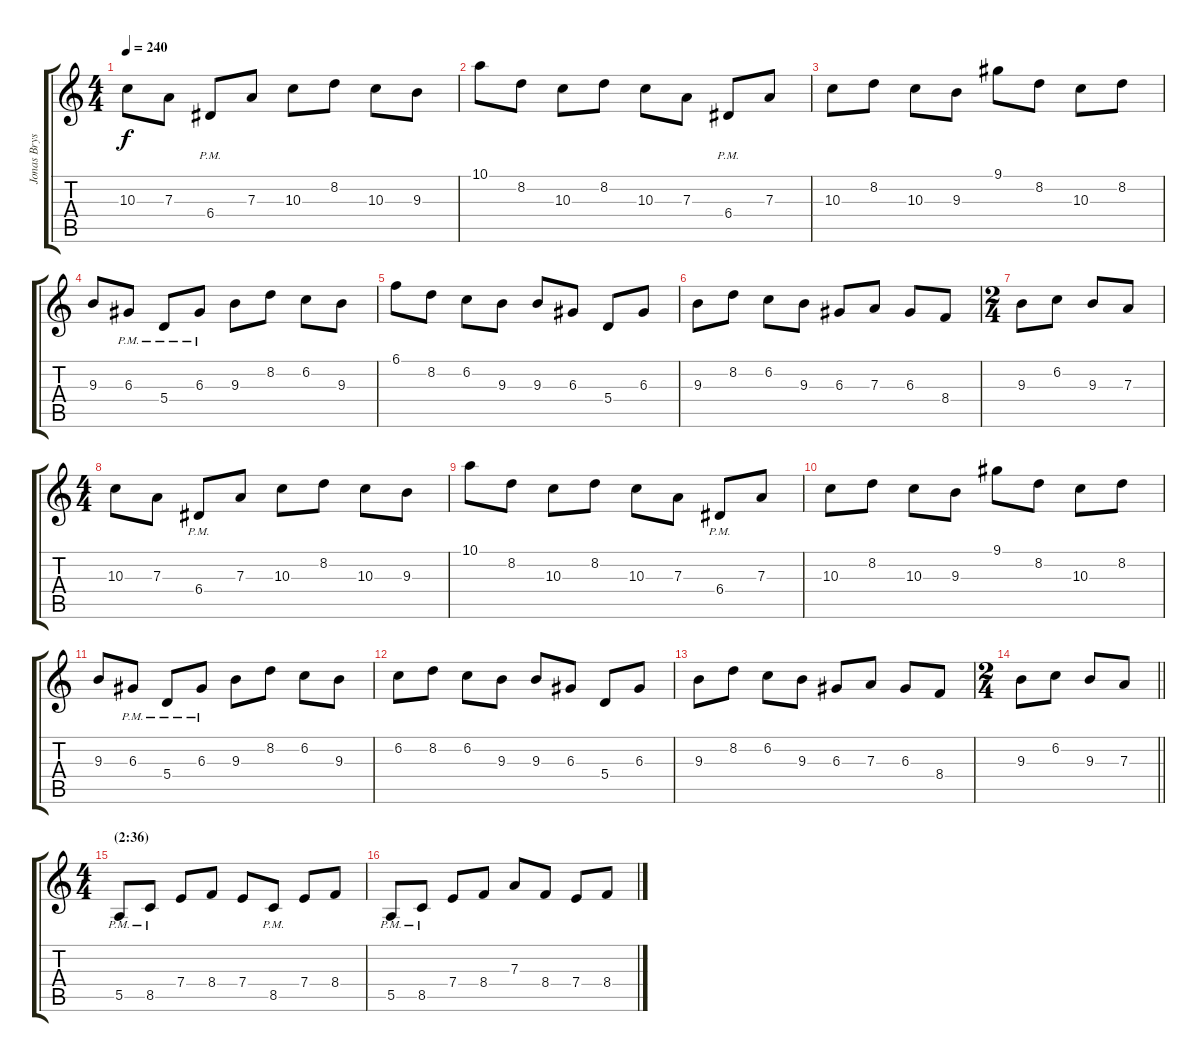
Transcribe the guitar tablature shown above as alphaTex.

\track ("Jonas Bryssling" "Jonas Brys") {instrument distortionguitar}
\staff {score tabs}
\tuning (B3 Gb3 D3 A2 E2 B1) {hide}
\ts (4 4)
\tempo 240
\clef g2
\ks c
10.3.8{dy f} 7.3.8 6.4{pm}.8 7.3.8 10.3.8 8.2.8 10.3.8 9.3.8 |
10.1.8 8.2.8 10.3.8 8.2.8 10.3.8 7.3.8 6.4{pm}.8 7.3.8 |
10.3.8 8.2.8 10.3.8 9.3.8 9.1.8 8.2.8 10.3.8 8.2.8 |
9.3.8 6.3{pm}.8 5.4{pm}.8 6.3{pm}.8 9.3.8 8.2.8 6.2.8 9.3.8 |
6.1.8 8.2.8 6.2.8 9.3.8 9.3.8 6.3.8 5.4.8 6.3.8 |
9.3.8 8.2.8 6.2.8 9.3.8 6.3.8 7.3.8 6.3.8 8.4.8 |
\ts (2 4)
9.3.8 6.2.8 9.3.8 7.3.8 |
\ts (4 4)
10.3.8 7.3.8 6.4{pm}.8 7.3.8 10.3.8 8.2.8 10.3.8 9.3.8 |
10.1.8 8.2.8 10.3.8 8.2.8 10.3.8 7.3.8 6.4{pm}.8 7.3.8 |
10.3.8 8.2.8 10.3.8 9.3.8 9.1.8 8.2.8 10.3.8 8.2.8 |
9.3.8 6.3{pm}.8 5.4{pm}.8 6.3{pm}.8 9.3.8 8.2.8 6.2.8 9.3.8 |
6.2.8 8.2.8 6.2.8 9.3.8 9.3.8 6.3.8 5.4.8 6.3.8 |
9.3.8 8.2.8 6.2.8 9.3.8 6.3.8 7.3.8 6.3.8 8.4.8 |
\ts (2 4)
\barLineRight lightlight
9.3.8 6.2.8 9.3.8 7.3.8 |
\ts (4 4)
\section ("" "(2:36)")
5.5{pm}.8 8.5{pm}.8 7.4.8 8.4.8 7.4.8 8.5{pm}.8 7.4.8 8.4.8 |
5.5{pm}.8 8.5{pm}.8 7.4.8 8.4.8 7.3.8 8.4.8 7.4.8 8.4.8
